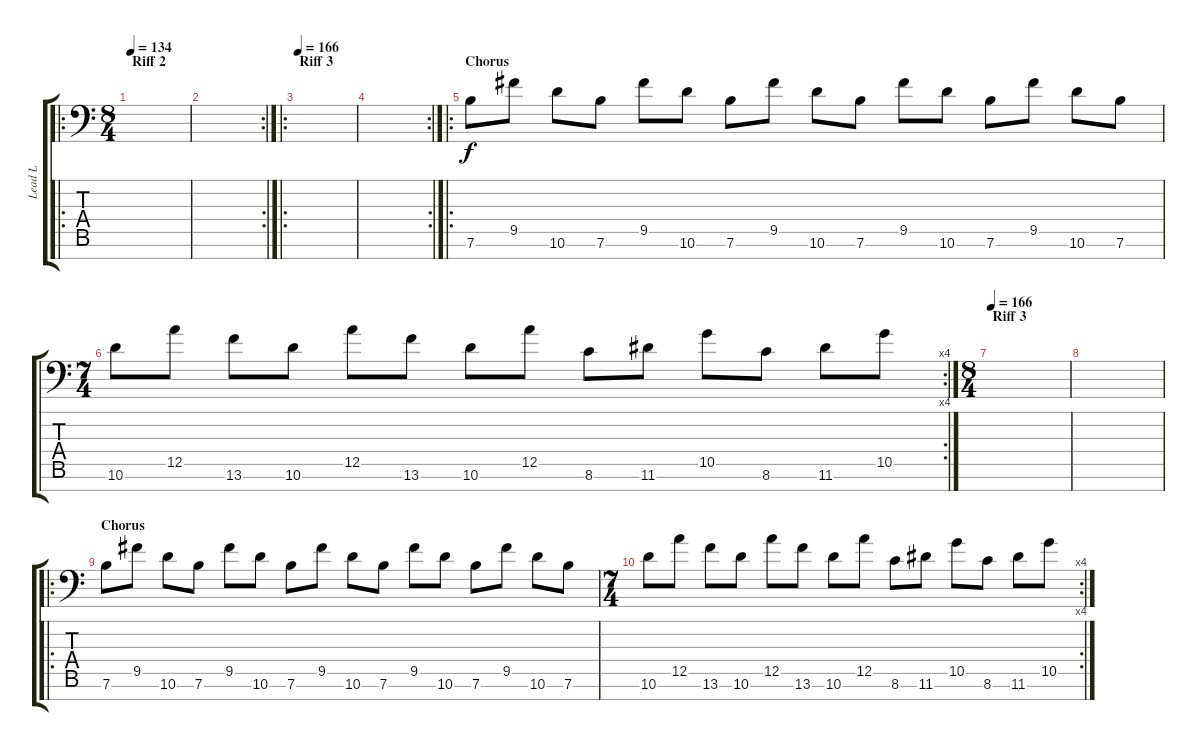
\track ("Lead L" "Lead L") {instrument overdrivenguitar}
\staff {score tabs}
\tuning (E4 B3 G3 D3 A2 E2 C-1) {hide}
\ro
\ts (8 4)
\section ("" "Riff 2")
\tempo 134
\clef f4
\ks c
|
\rc 2
|
\ro
\section ("" "Riff 3")
\tempo 166
|
\rc 2
|
\ro
\section ("" "Chorus")
7.6.8 9.5.8 10.6.8 7.6.8 9.5.8 10.6.8 7.6.8 9.5.8 10.6.8 7.6.8 9.5.8 10.6.8 7.6.8 9.5.8 10.6.8 7.6.8 |
\rc 4
\ts (7 4)
10.6.8 12.5.8 13.6.8 10.6.8 12.5.8 13.6.8 10.6.8 12.5.8 8.6.8 11.6.8 10.5.8 8.6.8 11.6.8 10.5.8 |
\ts (8 4)
\section ("" "Riff 3")
\tempo 166
|
|
\ro
\section ("" "Chorus")
7.6.8 9.5.8 10.6.8 7.6.8 9.5.8 10.6.8 7.6.8 9.5.8 10.6.8 7.6.8 9.5.8 10.6.8 7.6.8 9.5.8 10.6.8 7.6.8 |
\rc 4
\ts (7 4)
10.6.8 12.5.8 13.6.8 10.6.8 12.5.8 13.6.8 10.6.8 12.5.8 8.6.8 11.6.8 10.5.8 8.6.8 11.6.8 10.5.8
